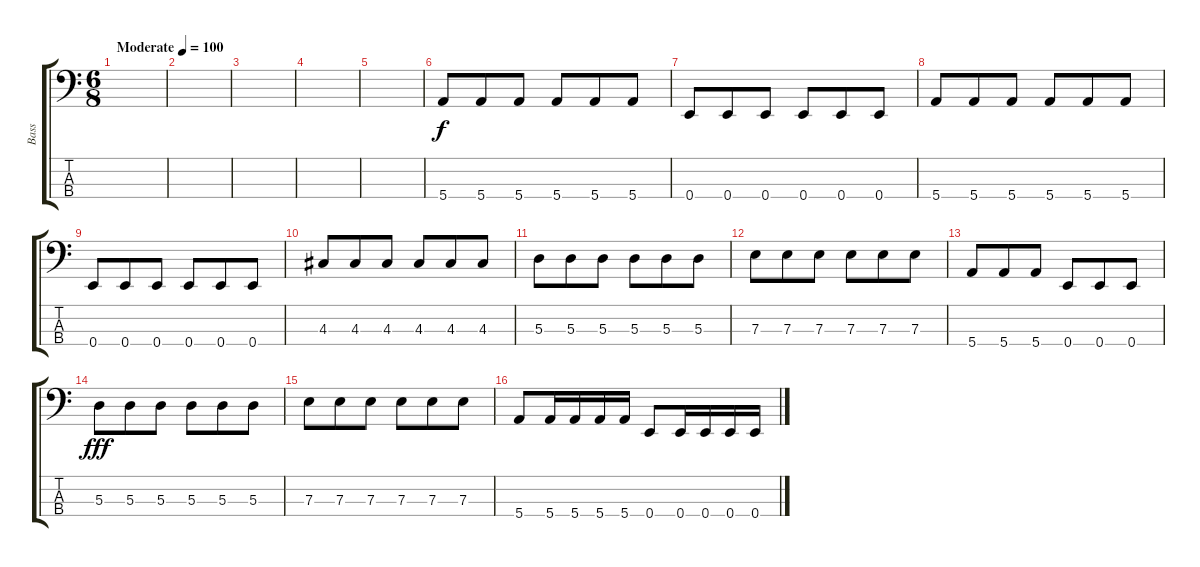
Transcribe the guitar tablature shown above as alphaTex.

\track ("Bass" "Bass") {instrument electricbassfinger}
\staff {score tabs}
\tuning (G2 D2 A1 E1) {hide}
\ts (6 8)
\tempo (100 "Moderate")
\clef f4
\ks c
|
|
|
|
|
5.4.8 5.4.8 5.4.8 5.4.8 5.4.8 5.4.8 |
0.4.8 0.4.8 0.4.8 0.4.8 0.4.8 0.4.8 |
5.4.8 5.4.8 5.4.8 5.4.8 5.4.8 5.4.8 |
0.4.8 0.4.8 0.4.8 0.4.8 0.4.8 0.4.8 |
4.3.8 4.3.8 4.3.8 4.3.8 4.3.8 4.3.8 |
5.3.8 5.3.8 5.3.8 5.3.8 5.3.8 5.3.8 |
7.3.8 7.3.8 7.3.8 7.3.8 7.3.8 7.3.8 |
5.4.8 5.4.8 5.4.8 0.4.8 0.4.8 0.4.8 |
5.3.8{dy fff} 5.3.8 5.3.8 5.3.8 5.3.8 5.3.8 |
7.3.8 7.3.8 7.3.8 7.3.8 7.3.8 7.3.8 |
5.4.8 5.4.16 5.4.16 5.4.16 5.4.16 0.4.8 0.4.16 0.4.16 0.4.16 0.4.16
